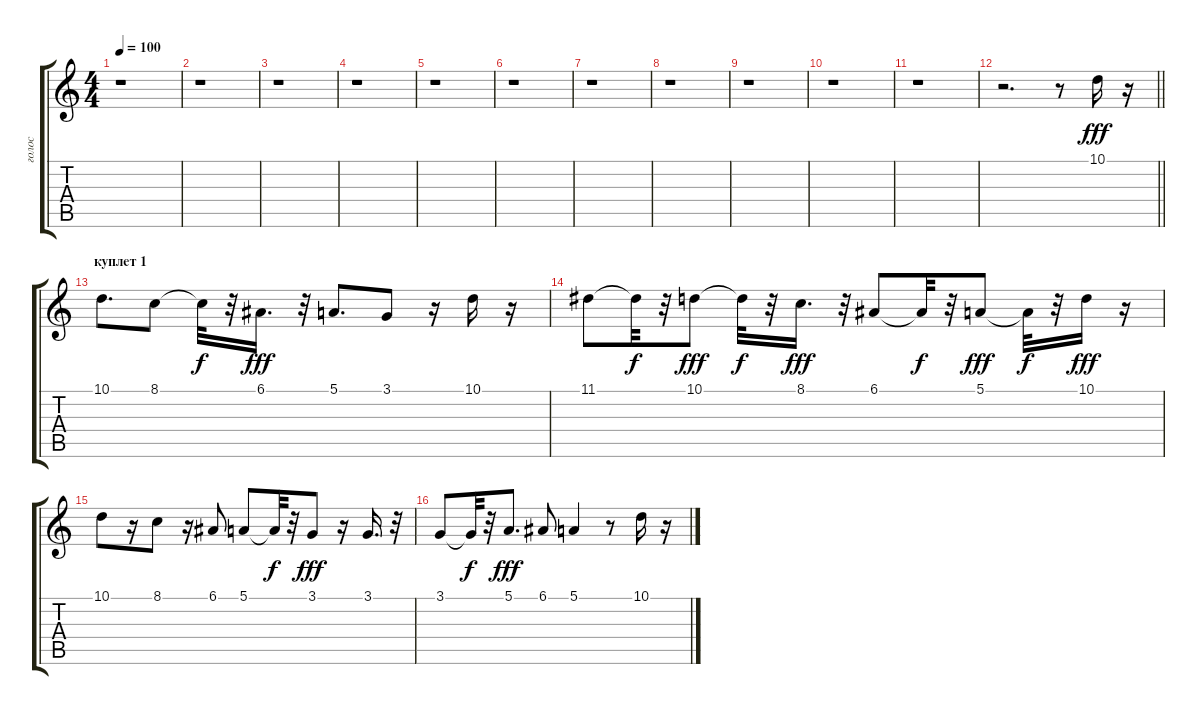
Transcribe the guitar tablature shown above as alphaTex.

\track ("голос" "голос") {instrument fx5brightness}
\staff {score tabs}
\tuning (E4 B3 G3 D3 A2 E2) {hide}
\ts (4 4)
\tempo 100
\clef g2
\ks c
r.1{dy fff} |
r.1 |
r.1 |
r.1 |
r.1 |
r.1 |
r.1 |
r.1 |
r.1 |
r.1 |
r.1 |
\barLineRight lightlight
r.2{d} r.8 10.1.16 r.16 |
\section ("" "куплет 1")
10.1.8{d} 8.1.8 8.1{t}.32{dy f} r.32 6.1.16{d dy fff} r.32 5.1.8{d} 3.1.8 r.16 10.1.16 r.16 |
11.1.8 11.1{t}.32{dy f} r.32 10.1.8{dy fff} 10.1{t}.32{dy f} r.32 8.1.16{d dy fff} r.32 6.1.8 6.1{t}.32{dy f} r.32 5.1.8{dy fff} 5.1{t}.32{dy f} r.32 10.1.16{dy fff} r.16 |
10.1.8 r.16 8.1.8 r.16 6.1.8 5.1.8 5.1{t}.32{dy f} r.32 3.1.8{dy fff} r.16 3.1.16{d} r.32 |
3.1.8 3.1{t}.32{dy f} r.32 5.1.8{d dy fff} 6.1.8 5.1.4 r.8 10.1.16 r.16
